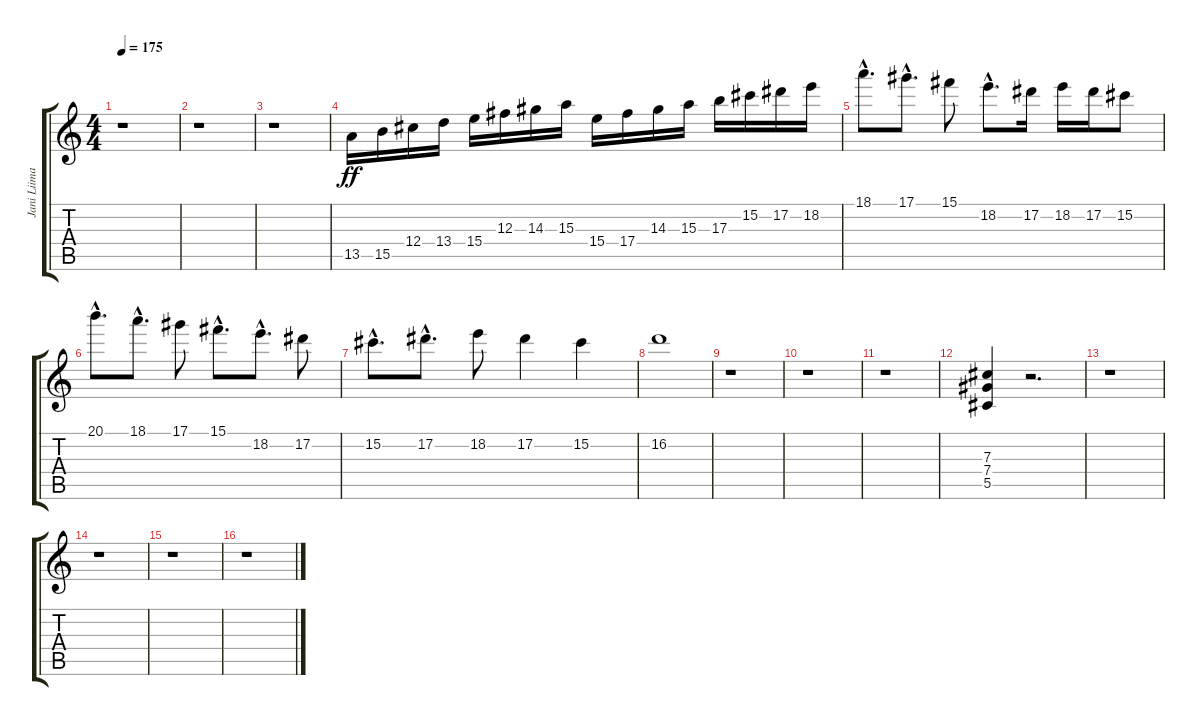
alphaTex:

\track ("Jani Liimatainen" "Jani Liima") {instrument distortionguitar}
\staff {score tabs}
\tuning (Eb4 Bb3 Gb3 Db3 Ab2 Eb2) {hide}
\ts (4 4)
\tempo 175
\clef g2
\ks c
r.1{dy ff} |
r.1 |
r.1 |
13.5.16 15.5.16 12.4.16 13.4.16 15.4.16 12.3.16 14.3.16 15.3.16 15.4.16 17.4.16 14.3.16 15.3.16 17.3.16 15.2.16 17.2.16 18.2.16 |
18.1{hac}.8{d} 17.1{hac}.8{d} 15.1.8 18.2{hac}.8{d} 17.2.16 18.2.16 17.2.16 15.2.8 |
20.1{hac}.8{d} 18.1{hac}.8{d} 17.1.8 15.1{hac}.8{d} 18.2{hac}.8{d} 17.2.8 |
15.2{hac}.8{d} 17.2{hac}.8{d} 18.2.8 17.2.4 15.2.4 |
16.2.1 |
r.1 |
r.1 |
r.1 |
(7.3 7.4 5.5).4 r.2{d} |
r.1 |
r.1 |
r.1 |
r.1
